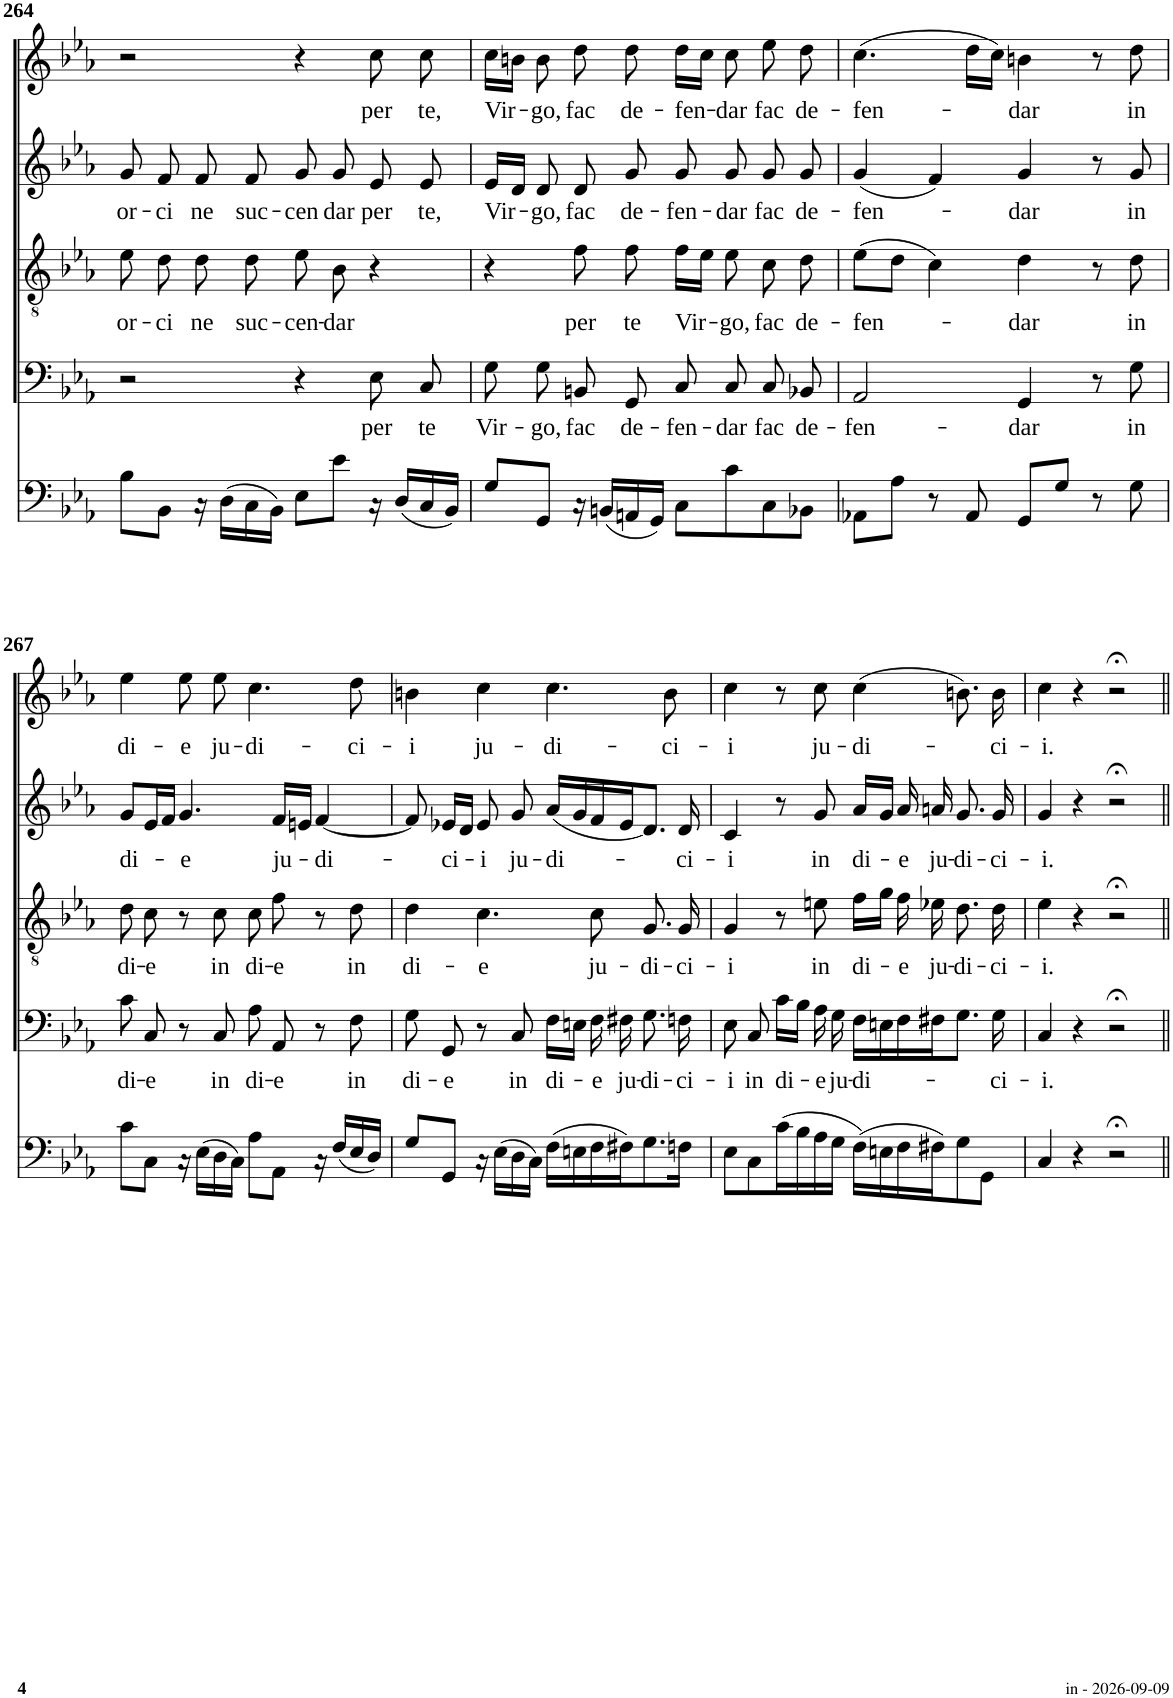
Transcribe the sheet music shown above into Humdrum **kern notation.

**kern	**kern	**text	**kern	**text	**kern	**text	**kern	**text
*part5	*part4	*part4	*part3	*part3	*part2	*part2	*part1	*part1
*staff5	*staff4	*staff4	*staff3	*staff3	*staff2	*staff2	*staff1	*staff1
*I"B.c.	*I"B.	*	*I"T.	*	*I"A.	*	*I"S.	*
!!LO:PB:g=z
*clefF4	*clefF4	*	*clefGv2	*	*clefG2	*	*clefG2	*
*k[b-e-a-]	*k[b-e-a-]	*	*k[b-e-a-]	*	*k[b-e-a-]	*	*k[b-e-a-]	*
*E-:	*E-:	*	*E-:	*	*E-:	*	*E-:	*
*M2/2	*M2/2	*	*M2/2	*	*M2/2	*	*M2/2	*
*met(c|)	*met(c|)	*	*met(c|)	*	*met(c|)	*	*met(c|)	*
=264	=264	=264	=264	=264	=264	=264	=264	=264
!	!	!	!	!LO:LY:b	!	!LO:LY:b	!	!
8B-\L	2r	.	8e-\	or-	8g/	or-	2r	.
!	!	!	!	!LO:LY:b	!	!LO:LY:b	!	!
8BB-\J	.	.	8d\	-ci	8f/	-ci	.	.
!	!	!	!	!LO:LY:b	!	!LO:LY:b	!	!
16rC	.	.	8d\	ne	8f/	ne	.	.
(>16D\LL	.	.	.	.	.	.	.	.
!	!	!	!	!LO:LY:b	!	!LO:LY:b	!	!
16C\	.	.	8d\	suc-	8f/	suc-	.	.
16BB-\JJ)	.	.	.	.	.	.	.	.
!	!	!	!	!LO:LY:b	!	!LO:LY:b	!	!
8E-\L	4r	.	8e-\	-cen-	8g/	-cen	4r	.
!	!	!	!	!LO:LY:b	!	!LO:LY:b	!	!
8e-\J	.	.	8B-\	-dar	8g/	dar	.	.
!	!	!LO:LY:b	!	!	!	!LO:LY:b	!	!LO:LY:b
16rC	8E-\	per	4r	.	8e-/	per	8cc\	per
(<16D/LL	.	.	.	.	.	.	.	.
!	!	!LO:LY:b	!	!	!	!LO:LY:b	!	!LO:LY:b
16C/	8C/	te	.	.	8e-/	te,	8cc\	te,
16BB-/JJ)	.	.	.	.	.	.	.	.
=265	=265	=265	=265	=265	=265	=265	=265	=265
!	!	!LO:LY:b	!	!	!	!LO:LY:b	!	!LO:LY:b
8G/L	8G\	Vir-	4r	.	16e-/LL	Vir-	16cc\LL	Vir-
.	.	.	.	.	16d/JJ	.	16bn\JJ	.
!	!	!LO:LY:b	!	!	!	!LO:LY:b	!	!LO:LY:b
8GG/J	8G\	-go,	.	.	8d/	-go,	8b\	-go,
!	!	!LO:LY:b	!	!LO:LY:b	!	!LO:LY:b	!	!LO:LY:b
16rC	8BBn/	fac	8f\	per	8d/	fac	8dd\	fac
(<16BBn/LL	.	.	.	.	.	.	.	.
!	!	!LO:LY:b	!	!LO:LY:b	!	!LO:LY:b	!	!LO:LY:b
16AAn/	8GG/	de-	8f\	te	8g/	de-	8dd\	de-
16GG/JJ)	.	.	.	.	.	.	.	.
!	!	!LO:LY:b	!	!LO:LY:b	!	!LO:LY:b	!	!LO:LY:b
8C\L	8C/	-fen-	16f\LL	Vir-	8g/	-fen-	16dd\LL	-fen-
.	.	.	16e-\JJ	.	.	.	16cc\JJ	.
!	!	!LO:LY:b	!	!LO:LY:b	!	!LO:LY:b	!	!LO:LY:b
8c\	8C/	-dar	8e-\	-go,	8g/	-dar	8cc\	-dar
!	!	!LO:LY:b	!	!LO:LY:b	!	!LO:LY:b	!	!LO:LY:b
8C\	8C/	fac	8c\	fac	8g/	fac	8ee-\	fac
!	!	!LO:LY:b	!	!LO:LY:b	!	!LO:LY:b	!	!LO:LY:b
8BB-X\J	8BB-X/	de-	8d\	de-	8g/	de-	8dd\	de-
=266	=266	=266	=266	=266	=266	=266	=266	=266
!	!	!LO:LY:b	!	!LO:LY:b	!	!LO:LY:b	!	!LO:LY:b
8AA-X\L	2AA-/	-fen-	(>8e-\L	-fen-	(4g/	-fen-	(>4.cc\	-fen-
8A-\J	.	.	8d\J	.	.	.	.	.
8r	.	.	4c\)	.	4f/)	.	.	.
8AA-/	.	.	.	.	.	.	16dd\LL	.
.	.	.	.	.	.	.	16cc\JJ)	.
!	!	!LO:LY:b	!	!LO:LY:b	!	!LO:LY:b	!	!LO:LY:b
8GG/L	4GG/	-dar	4d\	-dar	4g/	-dar	4bn\	-dar
8G/J	.	.	.	.	.	.	.	.
8r	8r	.	8r	.	8r	.	8r	.
!	!	!LO:LY:b	!	!LO:LY:b	!	!LO:LY:b	!	!LO:LY:b
8G\	8G\	in	8d\	in	8g/	in	8dd\	in
!!LO:LB:g=z
=267	=267	=267	=267	=267	=267	=267	=267	=267
!	!	!LO:LY:b	!	!LO:LY:b	!	!LO:LY:b	!	!LO:LY:b
8c\L	8c\	di-	8d\	di-	8g/L	di-	4ee-\	di-
!	!	!LO:LY:b	!	!LO:LY:b	!	!	!	!
8C\J	8C/	-e	8c\	-e	16e-/L	.	.	.
.	.	.	.	.	16f/JJ	.	.	.
!	!	!	!	!	!	!LO:LY:b	!	!LO:LY:b
16rC	8r	.	8r	.	4.g/	-e	8ee-\	-e
(>16E-\LL	.	.	.	.	.	.	.	.
!	!	!LO:LY:b	!	!LO:LY:b	!	!	!	!LO:LY:b
16D\	8C/	in	8c\	in	.	.	8ee-\	ju-
16C\JJ)	.	.	.	.	.	.	.	.
!	!	!LO:LY:b	!	!LO:LY:b	!	!	!	!LO:LY:b
8A-\L	8A-\	di-	8c\	di-	.	.	4.cc\	-di-
!	!	!LO:LY:b	!	!LO:LY:b	!	!LO:LY:b	!	!
8AA-\J	8AA-/	-e	8f\	-e	16f/LL	ju-	.	.
.	.	.	.	.	16en/JJ	.	.	.
!	!	!	!	!	!	!LO:LY:b	!	!
16rC	8r	.	8r	.	[<4f/	-di-	.	.
(<16F/LL	.	.	.	.	.	.	.	.
!	!	!LO:LY:b	!	!LO:LY:b	!	!	!	!LO:LY:b
16E-/	8F\	in	8d\	in	.	.	8dd\	-ci-
16D/JJ)	.	.	.	.	.	.	.	.
=268	=268	=268	=268	=268	=268	=268	=268	=268
!	!	!LO:LY:b	!	!LO:LY:b	!	!	!	!LO:LY:b
8G/L	8G\	di-	4d\	di-	8f/]	.	4bn\	-i
!	!	!LO:LY:b	!	!	!	!LO:LY:b	!	!
8GG/J	8GG/	-e	.	.	16e-X/LL	-ci-	.	.
.	.	.	.	.	16d/JJ	.	.	.
!	!	!	!	!LO:LY:b	!	!LO:LY:b	!	!LO:LY:b
16rC	8r	.	4.c\	-e	8e-/	-i	4cc\	ju-
(>16E-\LL	.	.	.	.	.	.	.	.
!	!	!LO:LY:b	!	!	!	!LO:LY:b	!	!
16D\	8C/	in	.	.	8g/	ju-	.	.
16C\JJ)	.	.	.	.	.	.	.	.
!	!	!LO:LY:b	!	!	!	!LO:LY:b	!	!LO:LY:b
(>16F\LL	16F\LL	di-	.	.	(16a-/LL	-di-	4.cc\	-di-
16En\	16En\JJ	.	.	.	16g/)	.	.	.
!	!	!LO:LY:b	!	!LO:LY:b	!	!	!	!
16F\	16F\	-e	8c\	ju-	16f/	.	.	.
!	!	!LO:LY:b	!	!	!	!	!	!
16F#X\J)	16F#X\	ju-	.	.	16e-/J	.	.	.
!	!	!LO:LY:b	!	!LO:LY:b	!	!	!	!
8.G\	8.G\	-di-	8.G/	-di-	8.d/J	.	.	.
!	!	!	!	!	!	!	!	!LO:LY:b
.	.	.	.	.	.	.	8b\	-ci-
!	!	!LO:LY:b	!	!LO:LY:b	!	!LO:LY:b	!	!
16Fn\Jk	16Fn\	-ci-	16G/	-ci-	16d/	-ci-	.	.
=269	=269	=269	=269	=269	=269	=269	=269	=269
!	!	!LO:LY:b	!	!LO:LY:b	!	!LO:LY:b	!	!LO:LY:b
8E-\L	8E-\	-i	4G/	-i	4c/	-i	4cc\	-i
!	!	!LO:LY:b	!	!	!	!	!	!
8C\	8C/	in	.	.	.	.	.	.
!	!	!LO:LY:b	!	!	!	!	!	!
(16c\L	16c\LL	di-	8r	.	8r	.	8r	.
16B-\)	16B-\JJ	.	.	.	.	.	.	.
!	!	!LO:LY:b	!	!LO:LY:b	!	!LO:LY:b	!	!LO:LY:b
16A-\	16A-\	-e	8en\	in	8g/	in	8cc\	ju-
!	!	!LO:LY:b	!	!	!	!	!	!
16G\JJ	16G\	ju-	.	.	.	.	.	.
!	!	!LO:LY:b	!	!LO:LY:b	!	!LO:LY:b	!	!LO:LY:b
(16F\LL	16F\LL	-di-	16f\LL	di-	16a-/LL	di-	(>4cc\	-di-
16En\)	16En\	.	16g\JJ	.	16g/JJ	.	.	.
!	!	!	!	!LO:LY:b	!	!LO:LY:b	!	!
16F\	16F\	.	16f\	-e	16a-/	-e	.	.
!	!	!	!	!LO:LY:b	!	!LO:LY:b	!	!
16F#X\J	16F#X\J	.	16e-X\	ju-	16an/	ju-	.	.
!	!	!	!	!LO:LY:b	!	!LO:LY:b	!	!
8G\	8.G\J	.	8.d\	-di-	8.g/	-di-	8.bn\)	.
8GG\J	.	.	.	.	.	.	.	.
!	!	!LO:LY:b	!	!LO:LY:b	!	!LO:LY:b	!	!LO:LY:b
.	16G\	-ci-	16d\	-ci-	16g/	-ci-	16b\	-ci-
=270	=270	=270	=270	=270	=270	=270	=270	=270
!	!	!LO:LY:b	!	!LO:LY:b	!	!LO:LY:b	!	!LO:LY:b
4C/	4C/	-i.	4e-\	-i.	4g/	-i.	4cc\	-i.
4r	4r	.	4r	.	4r	.	4r	.
2r;<	2r;<	.	2r;<	.	2r;<	.	2r;<	.
=||	=||	=||	=||	=||	=||	=||	=||	=||
*-	*-	*-	*-	*-	*-	*-	*-	*-
